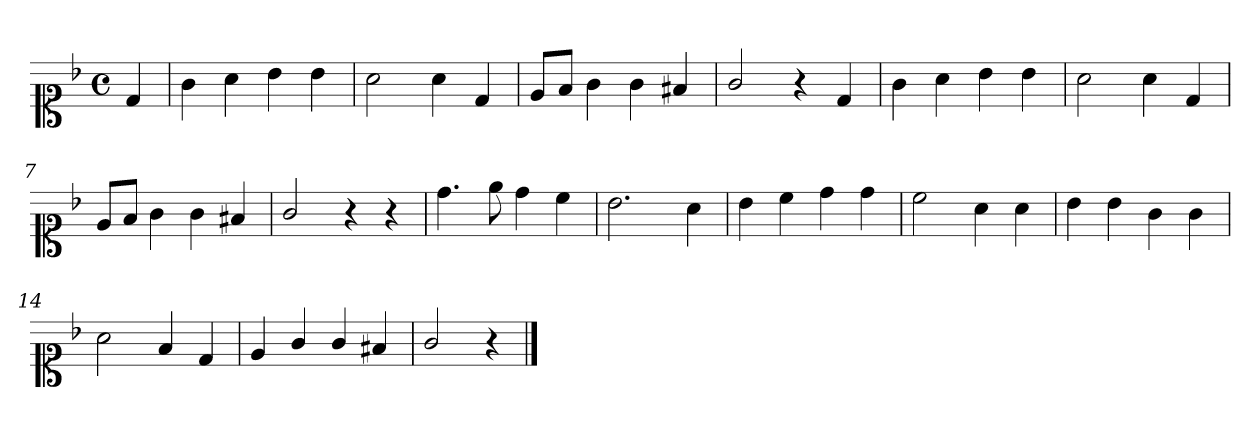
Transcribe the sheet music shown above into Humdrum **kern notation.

**kern
*part1
*staff1
*clefC1
*k[b-]
*M4/4
*met(c)
=
4d
=1
4g
4a
4b-
4b-
=2
2a
4a
4d
=3
8eL
8fJ
4g
4g
4f#X
=4
2g/
4r
4d
=5
4g
4a
4b-
4b-
=6
2a
4a
4d
=7
8eL
8fJ
4g
4g
4f#X
=8
2g/
4r
4r
=9
4.dd
8ee
4dd
4cc
=10
2.b-
4a
=11
4b-
4cc
4dd
4dd
=12
2cc
4a
4a
=13
4b-
4b-
4g
4g
=14
2a
4f
4d
=15
4e
4g/
4g/
4f#X
=16
2g/
4r
==
*-
